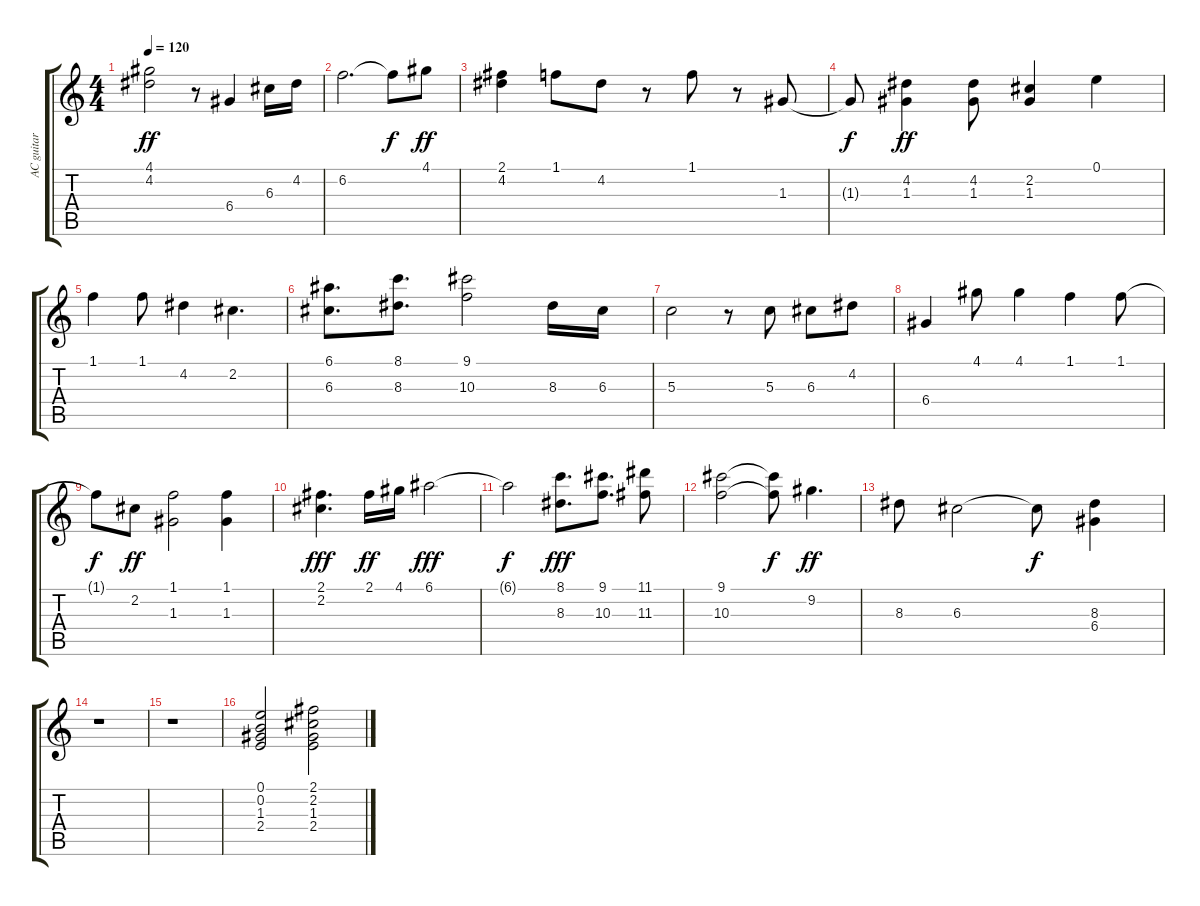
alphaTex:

\track ("AC guitar" "AC guitar") {instrument acousticguitarnylon}
\staff {score tabs}
\tuning (E4 B3 G3 D3 A2 E2) {hide}
\ts (4 4)
\tempo 120
\clef g2
\ks c
(4.1 4.2).2{dy ff} r.8 6.4.4 6.3.16 4.2.16 |
6.2.2{d} 6.2{t}.8{dy f} 4.1.8{dy ff} |
(2.1 4.2).4 1.1.8 4.2.8 r.8 1.1.8 r.8 1.3.8 |
1.3{t}.8{dy f} (4.2 1.3).4{dy ff} (4.2 1.3).8 (2.2 1.3).4 0.1.4 |
1.1.4 1.1.8 4.2.4 2.2.4{d} |
(6.1 6.3).8{d} (8.1 8.3).8{d} (9.1 10.3).2 8.3.16 6.3.16 |
5.3.2 r.8 5.3.8 6.3.8 4.2.8 |
6.4.4 4.1.8 4.1.4 1.1.4 1.1.8 |
1.1{t}.8{dy f} 2.2.8{dy ff} (1.1 1.3).2 (1.1 1.3).4 |
(2.1 2.2).4{d dy fff} 2.1.16{dy ff} 4.1.16 6.1.2{dy fff} |
6.1{t}.2{dy f} (8.1 8.3).8{d dy fff} (9.1 10.3).8{d} (11.1 11.3).8 |
(9.1 10.3).2 (9.1{t} 10.3{t}).8{dy f} 9.2.4{d dy ff} |
8.3.8 6.3.2 6.3{t}.8{dy f} (8.3 6.4).4 |
r.1 |
r.1 |
(0.1 0.2 1.3 2.4).2 (2.1 2.2 1.3 2.4).2
